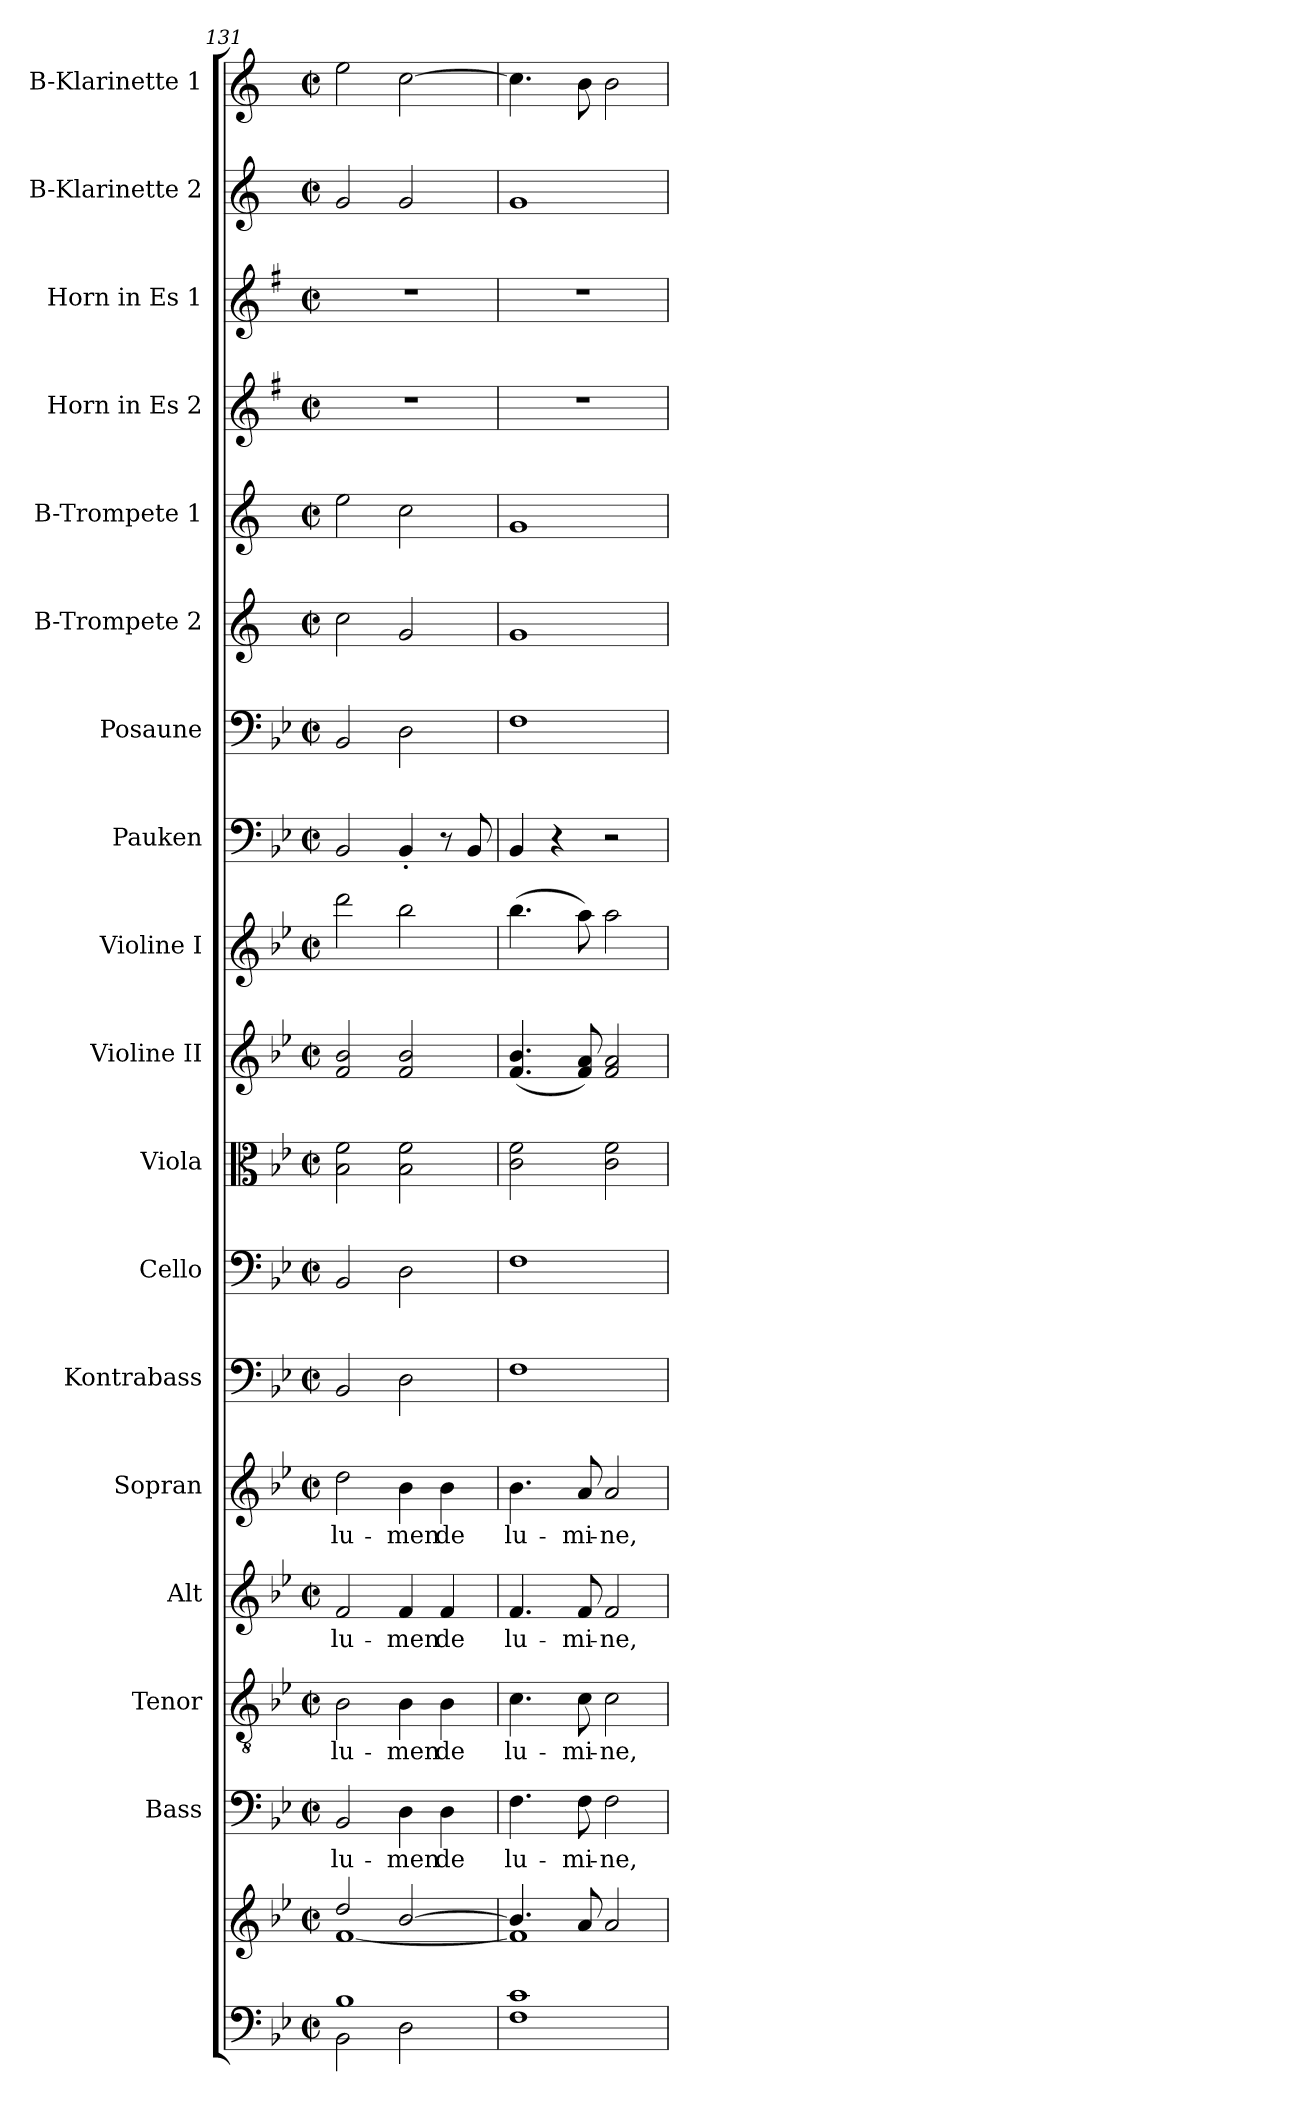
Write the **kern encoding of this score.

**kern	**kern	**kern	**text	**kern	**text	**kern	**text	**kern	**text	**kern	**kern	**kern	**kern	**kern	**kern	**kern	**kern	**kern	**kern	**kern	**kern	**kern
*part18	*part18	*part17	*part17	*part16	*part16	*part15	*part15	*part14	*part14	*part13	*part12	*part11	*part10	*part9	*part8	*part7	*part6	*part5	*part4	*part3	*part2	*part1
*staff19	*staff18	*staff17	*staff17	*staff16	*staff16	*staff15	*staff15	*staff14	*staff14	*staff13	*staff12	*staff11	*staff10	*staff9	*staff8	*staff7	*staff6	*staff5	*staff4	*staff3	*staff2	*staff1
*	*	*I"Bass	*	*I"Tenor	*	*I"Alt	*	*I"Sopran	*	*I"Kontrabass	*I"Cello	*I"Viola	*I"Violine II	*I"Violine I	*I"Pauken	*I"Posaune	*I"B-Trompete 2	*I"B-Trompete 1	*I"Horn in Es 2	*I"Horn in Es 1	*I"B-Klarinette 2	*I"B-Klarinette 1
*	*	*I'B.	*	*I'T.	*	*I'A.	*	*I'S.	*	*I'Kb.	*	*I'Vla.	*I'Vl. II	*I'Vl. I	*I'Pk.	*I'Pos.	*I'B Trp. 2	*I'B Trp. 1	*	*	*I'B Kl. 2	*I'B Kl. 1
*clefF4	*clefG2	*clefF4	*	*clefGv2	*	*clefG2	*	*clefG2	*	*clefF4	*clefF4	*clefC3	*clefG2	*clefG2	*clefF4	*clefF4	*clefG2	*clefG2	*clefG2	*clefG2	*clefG2	*clefG2
*	*	*	*	*	*	*	*	*	*	*ITrd7c12	*	*	*	*	*	*	*ITrd1c2	*ITrd1c2	*ITrd5c9	*ITrd5c9	*ITrd1c2	*ITrd1c2
*k[b-e-]	*k[b-e-]	*k[b-e-]	*	*k[b-e-]	*	*k[b-e-]	*	*k[b-e-]	*	*k[b-e-]	*k[b-e-]	*k[b-e-]	*k[b-e-]	*k[b-e-]	*k[b-e-]	*k[b-e-]	*k[b-e-]	*k[b-e-]	*k[b-e-]	*k[b-e-]	*k[b-e-]	*k[b-e-]
*B-:	*B-:	*B-:	*	*B-:	*	*B-:	*	*B-:	*	*B-:	*B-:	*B-:	*B-:	*B-:	*B-:	*B-:	*B-:	*B-:	*B-:	*B-:	*B-:	*B-:
*M2/2	*M2/2	*M2/2	*	*M2/2	*	*M2/2	*	*M2/2	*	*M2/2	*M2/2	*M2/2	*M2/2	*M2/2	*M2/2	*M2/2	*M2/2	*M2/2	*M2/2	*M2/2	*M2/2	*M2/2
*met(c|)	*met(c|)	*met(c|)	*	*met(c|)	*	*met(c|)	*	*met(c|)	*	*met(c|)	*met(c|)	*met(c|)	*met(c|)	*met(c|)	*met(c|)	*met(c|)	*met(c|)	*met(c|)	*met(c|)	*met(c|)	*met(c|)	*met(c|)
=131	=131	=131	=131	=131	=131	=131	=131	=131	=131	=131	=131	=131	=131	=131	=131	=131	=131	=131	=131	=131	=131	=131
*^	*^	*	*	*	*	*	*	*	*	*	*	*	*	*	*	*	*	*	*	*	*	*
!	!	!	!	!	!LO:LY:b	!	!LO:LY:b	!	!LO:LY:b	!	!LO:LY:b	!	!	!	!	!	!	!	!	!	!	!	!	!
1B-	2BB-\	2dd/	[<1f	2BB-/	lu-	2B-\	lu-	2f/	lu-	2dd\	lu-	2BBB-/	2BB-/	2B-\ 2f\	2f/ 2b-/	2ddd\	2BB-/	2BB-/	2b-\	2dd\	1r	1r	2f/	2dd\
!	!	!	!	!	!LO:LY:b	!	!LO:LY:b	!	!LO:LY:b	!	!LO:LY:b	!	!	!	!	!	!	!	!	!	!	!	!	!
.	2D\	[>2b-/	.	4D\	-men	4B-\	-men	4f/	-men	4b-\	-men	2DD\	2D\	2B-\ 2f\	2f/ 2b-/	2bb-\	4BB-'</	2D\	2f/	2b-\	.	.	2f/	[2b-\
!	!	!	!	!	!LO:LY:b	!	!LO:LY:b	!	!LO:LY:b	!	!LO:LY:b	!	!	!	!	!	!	!	!	!	!	!	!	!
.	.	.	.	4D\	de	4B-\	de	4f/	de	4b-\	de	.	.	.	.	.	8r	.	.	.	.	.	.	.
.	.	.	.	.	.	.	.	.	.	.	.	.	.	.	.	.	8BB-/	.	.	.	.	.	.	.
=132	=132	=132	=132	=132	=132	=132	=132	=132	=132	=132	=132	=132	=132	=132	=132	=132	=132	=132	=132	=132	=132	=132	=132	=132
!	!	!	!	!	!LO:LY:b	!	!LO:LY:b	!	!LO:LY:b	!	!LO:LY:b	!	!	!	!	!	!	!	!	!	!	!	!	!
1c	1F	4.b-/]	1f]	4.F\	lu-	4.c\	lu-	4.f/	lu-	4.b-\	lu-	1FF	1F	2c\ 2f\	(<4.f/ 4.b-/	(>4.bb-\	4BB-/	1F	1f	1f	1r	1r	1f	4.b-\]
.	.	.	.	.	.	.	.	.	.	.	.	.	.	.	.	.	4r	.	.	.	.	.	.	.
!	!	!	!	!	!LO:LY:b	!	!LO:LY:b	!	!LO:LY:b	!	!LO:LY:b	!	!	!	!	!	!	!	!	!	!	!	!	!
.	.	8a/	.	8F\	-mi-	8c\	-mi-	8f/	-mi-	8a/	-mi-	.	.	.	8f/ 8a/)	8aa\)	.	.	.	.	.	.	.	8a\
!	!	!	!	!	!LO:LY:b	!	!LO:LY:b	!	!LO:LY:b	!	!LO:LY:b	!	!	!	!	!	!	!	!	!	!	!	!	!
.	.	2a/	.	2F\	-ne,	2c\	-ne,	2f/	-ne,	2a/	-ne,	.	.	2c\ 2f\	2f/ 2a/	2aa\	2r	.	.	.	.	.	.	2a\
*v	*v	*	*	*	*	*	*	*	*	*	*	*	*	*	*	*	*	*	*	*	*	*	*	*
*	*v	*v	*	*	*	*	*	*	*	*	*	*	*	*	*	*	*	*	*	*	*	*	*
=	=	=	=	=	=	=	=	=	=	=	=	=	=	=	=	=	=	=	=	=	=	=
*-	*-	*-	*-	*-	*-	*-	*-	*-	*-	*-	*-	*-	*-	*-	*-	*-	*-	*-	*-	*-	*-	*-
